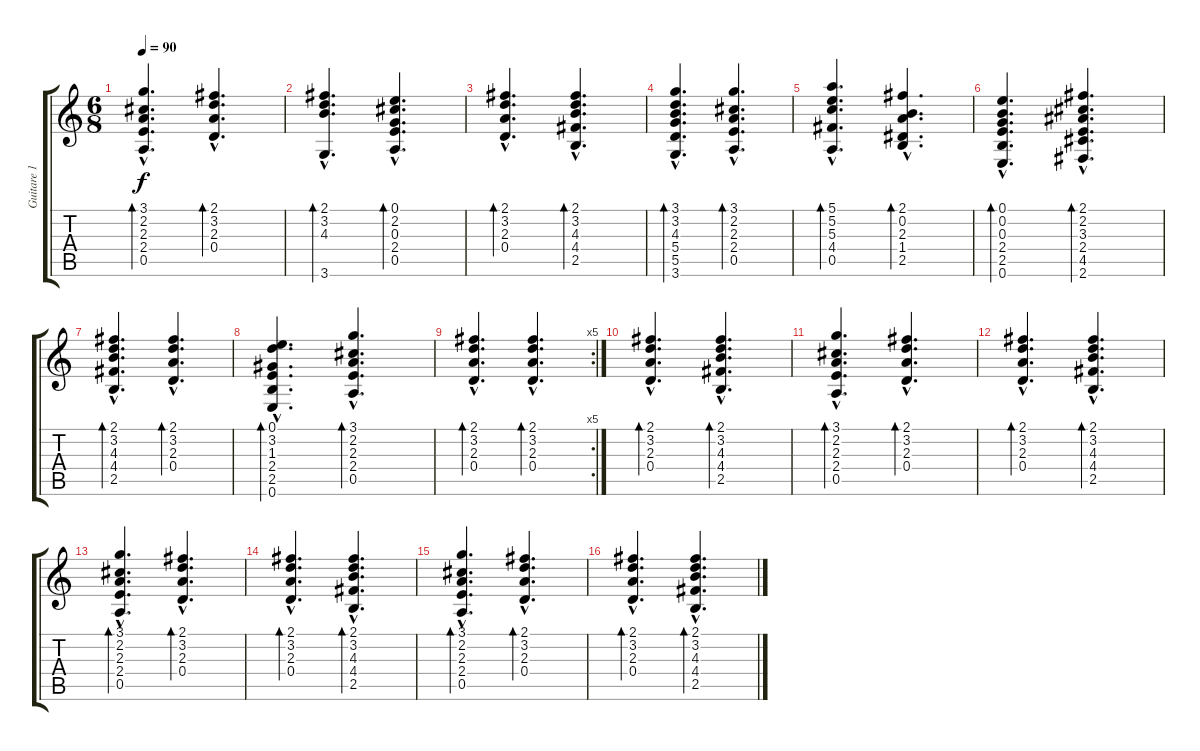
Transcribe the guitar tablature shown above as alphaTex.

\track ("Guitare 1 (Georges Brassens)" "Guitare 1 ") {instrument acousticguitarnylon}
\staff {score tabs}
\tuning (E4 B3 G3 D3 A2 E2) {hide}
\ts (6 8)
\tempo 90
\clef g2
\ks c
(3.1{hac} 2.2{hac} 2.3{hac} 2.4{hac} 0.5{hac}).4{d bd 120 dy f} (2.1{hac} 3.2{hac} 2.3{hac} 0.4{hac}).4{d bd 120} |
(2.1{hac} 3.2{hac} 4.3{hac} 3.6{hac}).4{d bd 120} (0.1{hac} 2.2{hac} 0.3{hac} 2.4{hac} 0.5{hac}).4{d bd 120} |
(2.1{hac} 3.2{hac} 2.3{hac} 0.4{hac}).4{d bd 120} (2.1{hac} 3.2{hac} 4.3{hac} 4.4{hac} 2.5{hac}).4{d bd 120} |
(3.1{hac} 3.2{hac} 4.3{hac} 5.4{hac} 5.5{hac} 3.6{hac}).4{d bd 120} (3.1{hac} 2.2{hac} 2.3{hac} 2.4{hac} 0.5{hac}).4{d bd 120} |
(5.1{hac} 5.2{hac} 5.3{hac} 4.4{hac} 0.5{hac}).4{d bd 120} (2.1{hac} 0.2{hac} 2.3{hac} 1.4{hac} 2.5{hac}).4{d bd 120} |
(0.1{hac} 0.2{hac} 0.3{hac} 2.4{hac} 2.5{hac} 0.6{hac}).4{d bd 120} (2.1{hac} 2.2{hac} 3.3{hac} 2.4{hac} 4.5{hac} 2.6{hac}).4{d bd 120} |
(2.1{hac} 3.2{hac} 4.3{hac} 4.4{hac} 2.5{hac}).4{d bd 120} (2.1{hac} 3.2{hac} 2.3{hac} 0.4{hac}).4{d bd 120} |
(0.1{hac} 3.2{hac} 1.3{hac} 2.4{hac} 2.5{hac} 0.6{hac}).4{d bd 120} (3.1{hac} 2.2{hac} 2.3{hac} 2.4{hac} 0.5{hac}).4{d bd 120} |
\rc 5
(2.1{hac} 3.2{hac} 2.3{hac} 0.4{hac}).4{d bd 120} (2.1{hac} 3.2{hac} 2.3{hac} 0.4{hac}).4{d bd 120} |
(2.1{hac} 3.2{hac} 2.3{hac} 0.4{hac}).4{d bd 120} (2.1{hac} 3.2{hac} 4.3{hac} 4.4{hac} 2.5{hac}).4{d bd 120} |
(3.1{hac} 2.2{hac} 2.3{hac} 2.4{hac} 0.5{hac}).4{d bd 120} (2.1{hac} 3.2{hac} 2.3{hac} 0.4{hac}).4{d bd 120} |
(2.1{hac} 3.2{hac} 2.3{hac} 0.4{hac}).4{d bd 120} (2.1{hac} 3.2{hac} 4.3{hac} 4.4{hac} 2.5{hac}).4{d bd 120} |
(3.1{hac} 2.2{hac} 2.3{hac} 2.4{hac} 0.5{hac}).4{d bd 120} (2.1{hac} 3.2{hac} 2.3{hac} 0.4{hac}).4{d bd 120} |
(2.1{hac} 3.2{hac} 2.3{hac} 0.4{hac}).4{d bd 120} (2.1{hac} 3.2{hac} 4.3{hac} 4.4{hac} 2.5{hac}).4{d bd 120} |
(3.1{hac} 2.2{hac} 2.3{hac} 2.4{hac} 0.5{hac}).4{d bd 120} (2.1{hac} 3.2{hac} 2.3{hac} 0.4{hac}).4{d bd 120} |
(2.1{hac} 3.2{hac} 2.3{hac} 0.4{hac}).4{d bd 120} (2.1{hac} 3.2{hac} 4.3{hac} 4.4{hac} 2.5{hac}).4{d bd 120}
